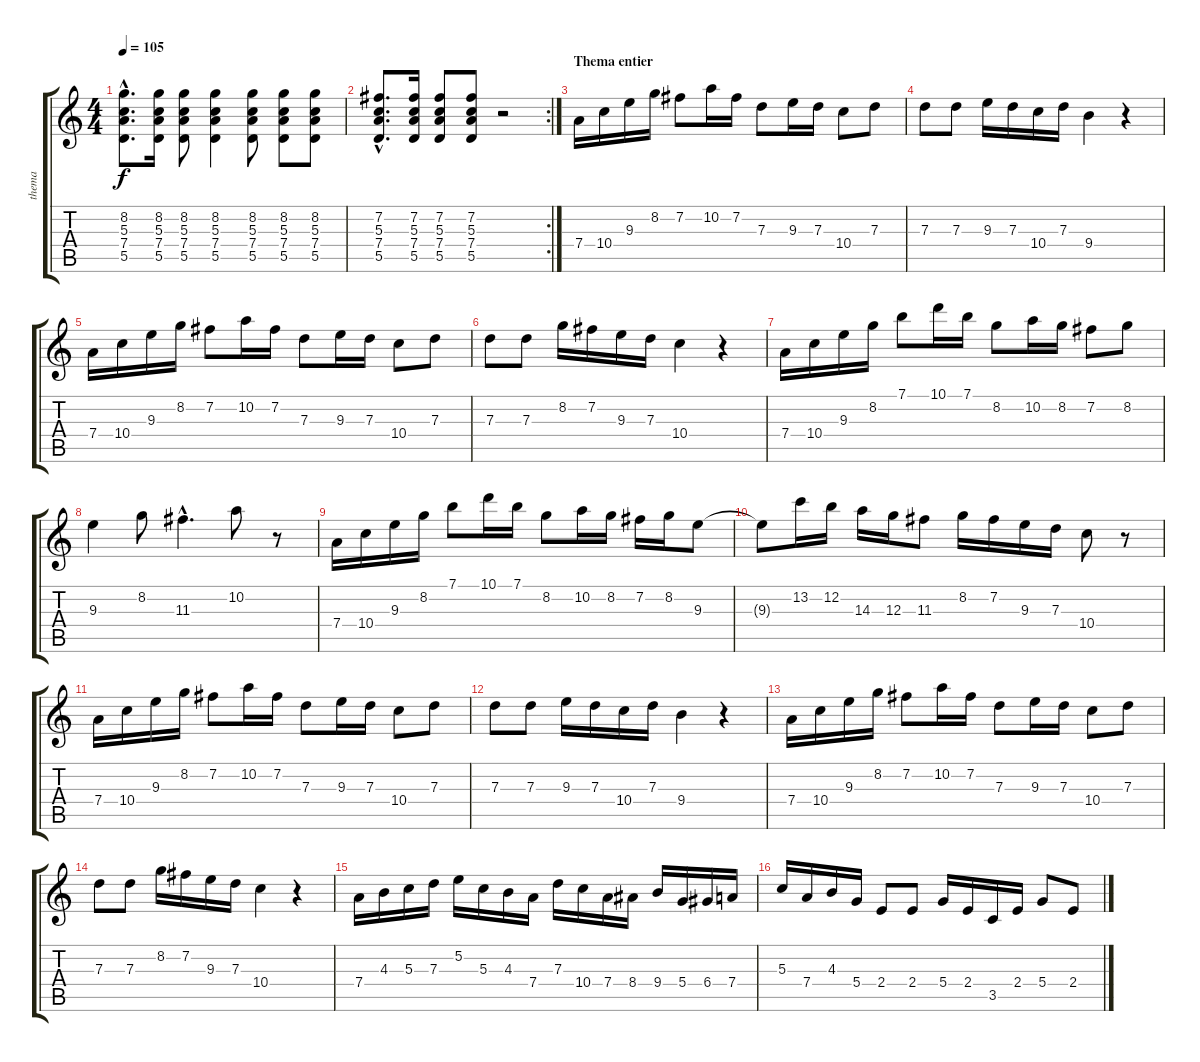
\track ("thema" "thema") {instrument overdrivenguitar}
\staff {score tabs}
\tuning (E4 B3 G3 D3 A2 E2) {hide}
\ts (4 4)
\tempo 105
\clef g2
\ks c
(8.2{hac} 5.3{hac} 7.4{hac} 5.5{hac}).8{d dy f} (8.2 5.3 7.4 5.5).16 (8.2 5.3 7.4 5.5).8 (8.2 5.3 7.4 5.5).4 (8.2 5.3 7.4 5.5).8 (8.2 5.3 7.4 5.5).8 (8.2 5.3 7.4 5.5).8 |
\rc 2
(7.2{hac} 5.3{hac} 7.4{hac} 5.5{hac}).8{d} (7.2 5.3 7.4 5.5).16 (7.2 5.3 7.4 5.5).8 (7.2 5.3 7.4 5.5).8 r.2 |
\section ("" "Thema entier")
7.4.16 10.4.16 9.3.16 8.2.16 7.2.8 10.2.16 7.2.16 7.3.8 9.3.16 7.3.16 10.4.8 7.3.8 |
7.3.8 7.3.8 9.3.16 7.3.16 10.4.16 7.3.16 9.4.4 r.4 |
7.4.16 10.4.16 9.3.16 8.2.16 7.2.8 10.2.16 7.2.16 7.3.8 9.3.16 7.3.16 10.4.8 7.3.8 |
7.3.8 7.3.8 8.2.16 7.2.16 9.3.16 7.3.16 10.4.4 r.4 |
7.4.16 10.4.16 9.3.16 8.2.16 7.1.8 10.1.16 7.1.16 8.2.8 10.2.16 8.2.16 7.2.8 8.2.8 |
9.3.4 8.2.8 11.3{hac}.4{d} 10.2.8 r.8 |
7.4.16 10.4.16 9.3.16 8.2.16 7.1.8 10.1.16 7.1.16 8.2.8 10.2.16 8.2.16 7.2.16 8.2.16 9.3.8 |
9.3{t}.8 13.2.16 12.2.16 14.3.16 12.3.16 11.3.8 8.2.16 7.2.16 9.3.16 7.3.16 10.4.8 r.8 |
7.4.16 10.4.16 9.3.16 8.2.16 7.2.8 10.2.16 7.2.16 7.3.8 9.3.16 7.3.16 10.4.8 7.3.8 |
7.3.8 7.3.8 9.3.16 7.3.16 10.4.16 7.3.16 9.4.4 r.4 |
7.4.16 10.4.16 9.3.16 8.2.16 7.2.8 10.2.16 7.2.16 7.3.8 9.3.16 7.3.16 10.4.8 7.3.8 |
7.3.8 7.3.8 8.2.16 7.2.16 9.3.16 7.3.16 10.4.4 r.4 |
7.4.16 4.3.16 5.3.16 7.3.16 5.2.16 5.3.16 4.3.16 7.4.16 7.3.16 10.4.16 7.4.16 8.4.16 9.4.16 5.4.16 6.4.16 7.4.16 |
5.3.16 7.4.16 4.3.16 5.4.16 2.4.8 2.4.8 5.4.16 2.4.16 3.5.16 2.4.16 5.4.8 2.4.8
